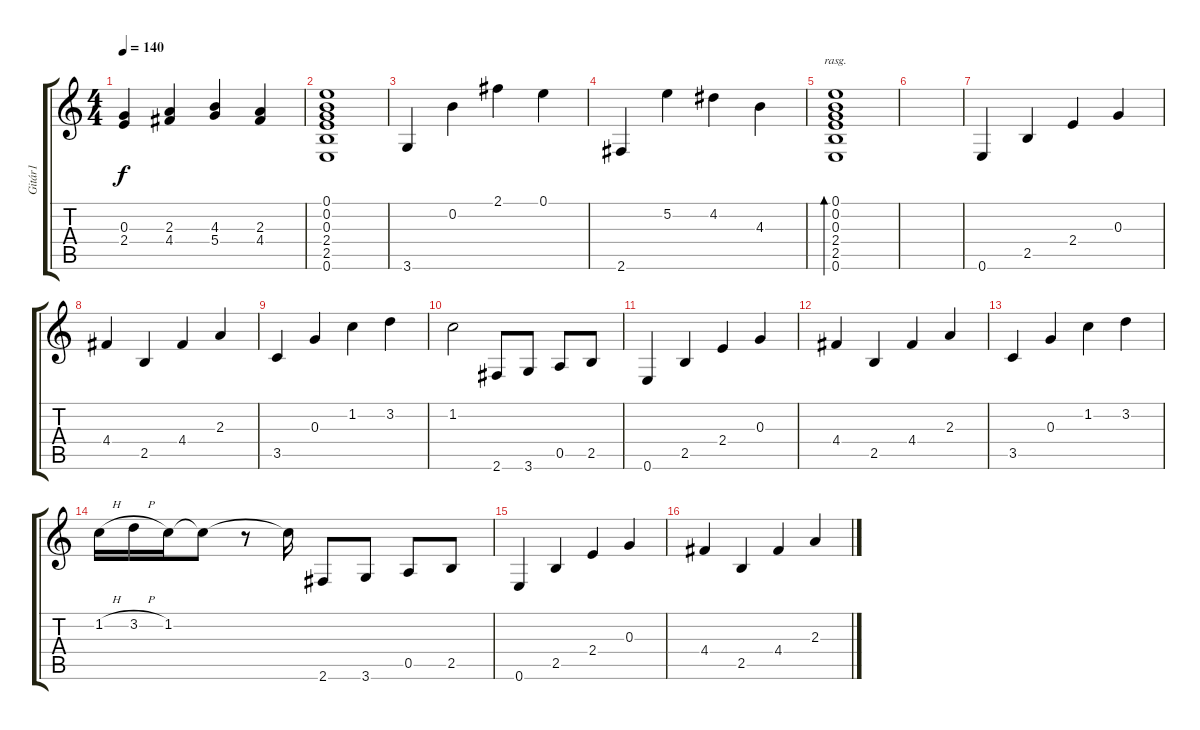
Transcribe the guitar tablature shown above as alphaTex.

\track ("Gitár1" "Gitár1") {instrument overdrivenguitar}
\staff {score tabs}
\tuning (E4 B3 G3 D3 A2 E2) {hide}
\ts (4 4)
\tempo 140
\clef g2
\ks c
(0.3 2.4).4{dy f} (2.3 4.4).4 (4.3 5.4).4 (2.3 4.4).4 |
(0.1 0.2 0.3 2.4 2.5 0.6).1 |
3.6.4 0.2.4 2.1.4 0.1.4 |
2.6.4 5.2.4 4.2.4 4.3.4 |
(0.1 0.2 0.3 2.4 2.5 0.6).1{bd 480 rasg ii} |
|
0.6.4{instrument electricguitarclean} 2.5.4 2.4.4 0.3.4 |
4.4.4 2.5.4 4.4.4 2.3.4 |
3.5.4 0.3.4 1.2.4 3.2.4 |
1.2.2 2.6.8 3.6.8 0.5.8 2.5.8 |
0.6.4{instrument electricguitarclean} 2.5.4 2.4.4 0.3.4 |
4.4.4 2.5.4 4.4.4 2.3.4 |
3.5.4 0.3.4 1.2.4 3.2.4 |
1.2{h}.16 3.2{h}.16 1.2.16 1.2{t}.8 r.8 1.2{t}.16 2.6.8 3.6.8 0.5.8 2.5.8 |
0.6.4{instrument electricguitarclean} 2.5.4 2.4.4 0.3.4 |
4.4.4 2.5.4 4.4.4 2.3.4
